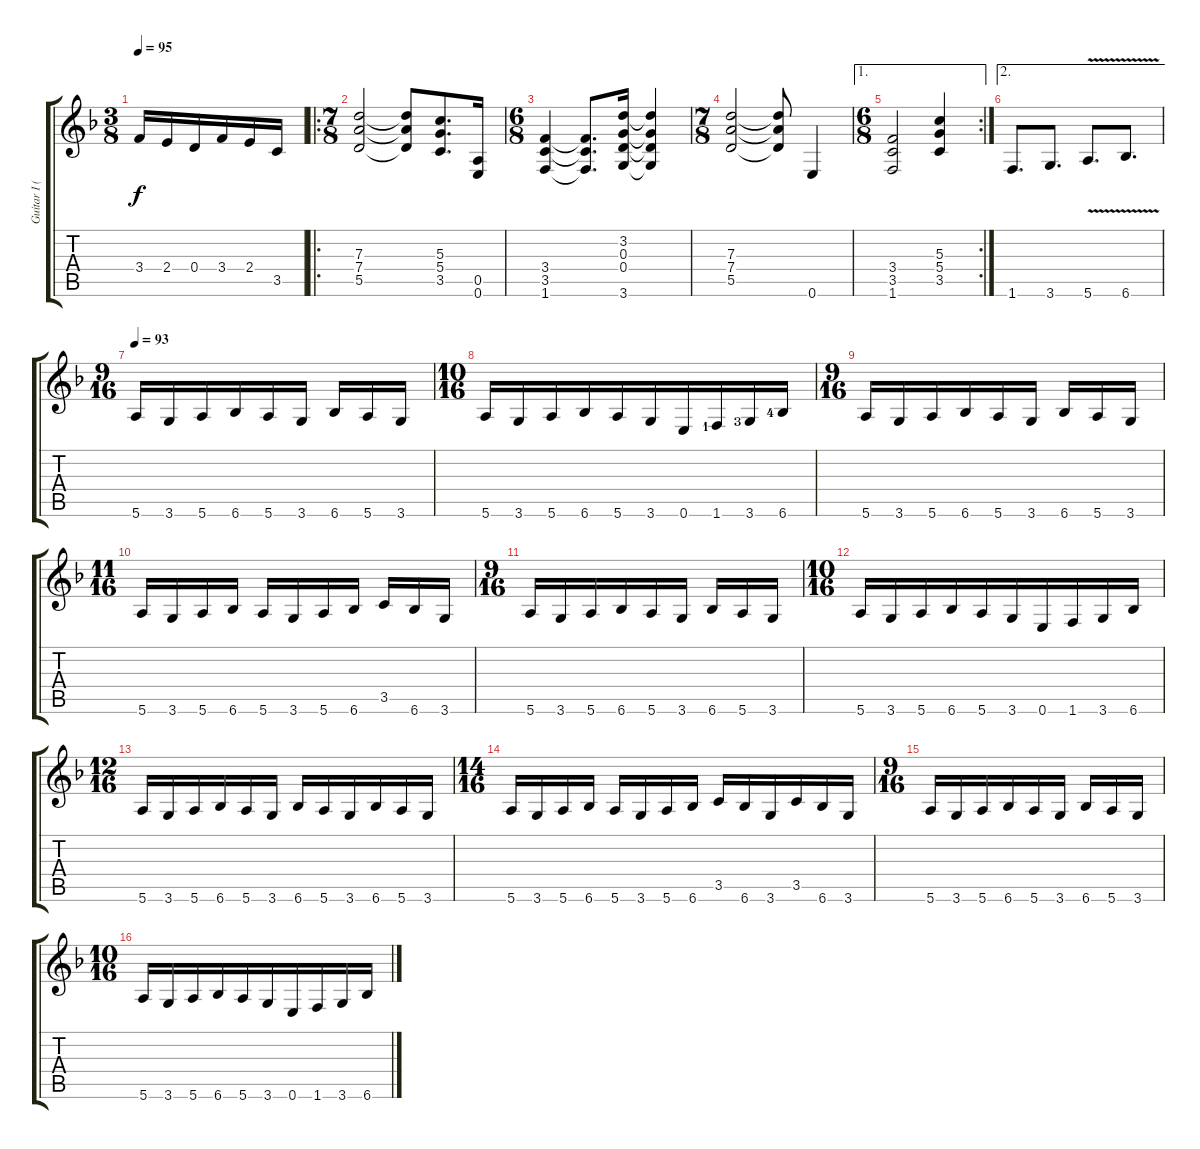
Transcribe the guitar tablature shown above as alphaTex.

\track ("Guitar I (Standard Tuning)" "Guitar I (") {instrument distortionguitar}
\staff {score tabs}
\tuning (E4 B3 G3 D3 A2 E2) {hide}
\ts (3 8)
\tempo 95
\clef g2
\ks f
3.4.16{dy f} 2.4.16{beam merge} 0.4.16 3.4.16{beam merge} 2.4.16 3.5.16 |
\ro
\ts (7 8)
(7.3 7.4 5.5).2 (7.3{t} 7.4{t} 5.5{t}).8{beam merge} (5.3 5.4 3.5).8{d beam merge} (0.5 0.6).16 |
\ts (6 8)
(3.4 3.5 1.6).4 (3.4{t} 3.5{t} 1.6{t}).8{d beam merge} (3.2 0.3 0.4 3.6).16 (3.2{t} 0.3{t} 0.4{t} 3.6{t}).4 |
\ts (7 8)
(7.3 7.4 5.5).2 (7.3{t} 7.4{t} 5.5{t}).8 0.6.4 |
\ae 1
\rc 2
\ts (6 8)
(3.4 3.5 1.6).2 (5.3 5.4 3.5).4 |
\ae 2
1.6.8{d} 3.6.8{d} 5.6{v}.8{d} 6.6{v}.8{d} |
\ts (9 16)
\tempo 93
5.6.16 3.6.16 5.6.16{beam merge} 6.6.16 5.6.16 3.6.16 6.6.16 5.6.16 3.6.16 |
\ts (10 16)
5.6.16{beam merge} 3.6.16{beam merge} 5.6.16{beam merge} 6.6.16{beam merge} 5.6.16{beam merge} 3.6.16 0.6.16{beam merge} 1.6{lf 2}.16{beam merge} 3.6{lf 4}.16{beam merge} 6.6{lf 5}.16 |
\ts (9 16)
5.6.16 3.6.16 5.6.16{beam merge} 6.6.16 5.6.16 3.6.16 6.6.16 5.6.16 3.6.16 |
\ts (11 16)
5.6.16{beam merge} 3.6.16{beam merge} 5.6.16{beam merge} 6.6.16 5.6.16{beam merge} 3.6.16{beam merge} 5.6.16{beam merge} 6.6.16 3.5.16{beam merge} 6.6.16{beam merge} 3.6.16 |
\ts (9 16)
5.6.16 3.6.16 5.6.16{beam merge} 6.6.16 5.6.16 3.6.16 6.6.16 5.6.16 3.6.16 |
\ts (10 16)
5.6.16{beam merge} 3.6.16{beam merge} 5.6.16{beam merge} 6.6.16{beam merge} 5.6.16{beam merge} 3.6.16 0.6.16{beam merge} 1.6.16{beam merge} 3.6.16{beam merge} 6.6.16 |
\ts (12 16)
5.6.16 3.6.16 5.6.16{beam merge} 6.6.16 5.6.16 3.6.16 6.6.16 5.6.16 3.6.16{beam merge} 6.6.16 5.6.16 3.6.16 |
\ts (14 16)
5.6.16{beam merge} 3.6.16{beam merge} 5.6.16{beam merge} 6.6.16 5.6.16{beam merge} 3.6.16{beam merge} 5.6.16{beam merge} 6.6.16 3.5.16{beam merge} 6.6.16{beam merge} 3.6.16{beam merge} 3.5.16{beam merge} 6.6.16{beam merge} 3.6.16 |
\ts (9 16)
5.6.16 3.6.16 5.6.16{beam merge} 6.6.16 5.6.16 3.6.16 6.6.16 5.6.16 3.6.16 |
\ts (10 16)
5.6.16{beam merge} 3.6.16{beam merge} 5.6.16{beam merge} 6.6.16{beam merge} 5.6.16{beam merge} 3.6.16 0.6.16{beam merge} 1.6.16{beam merge} 3.6.16{beam merge} 6.6.16
